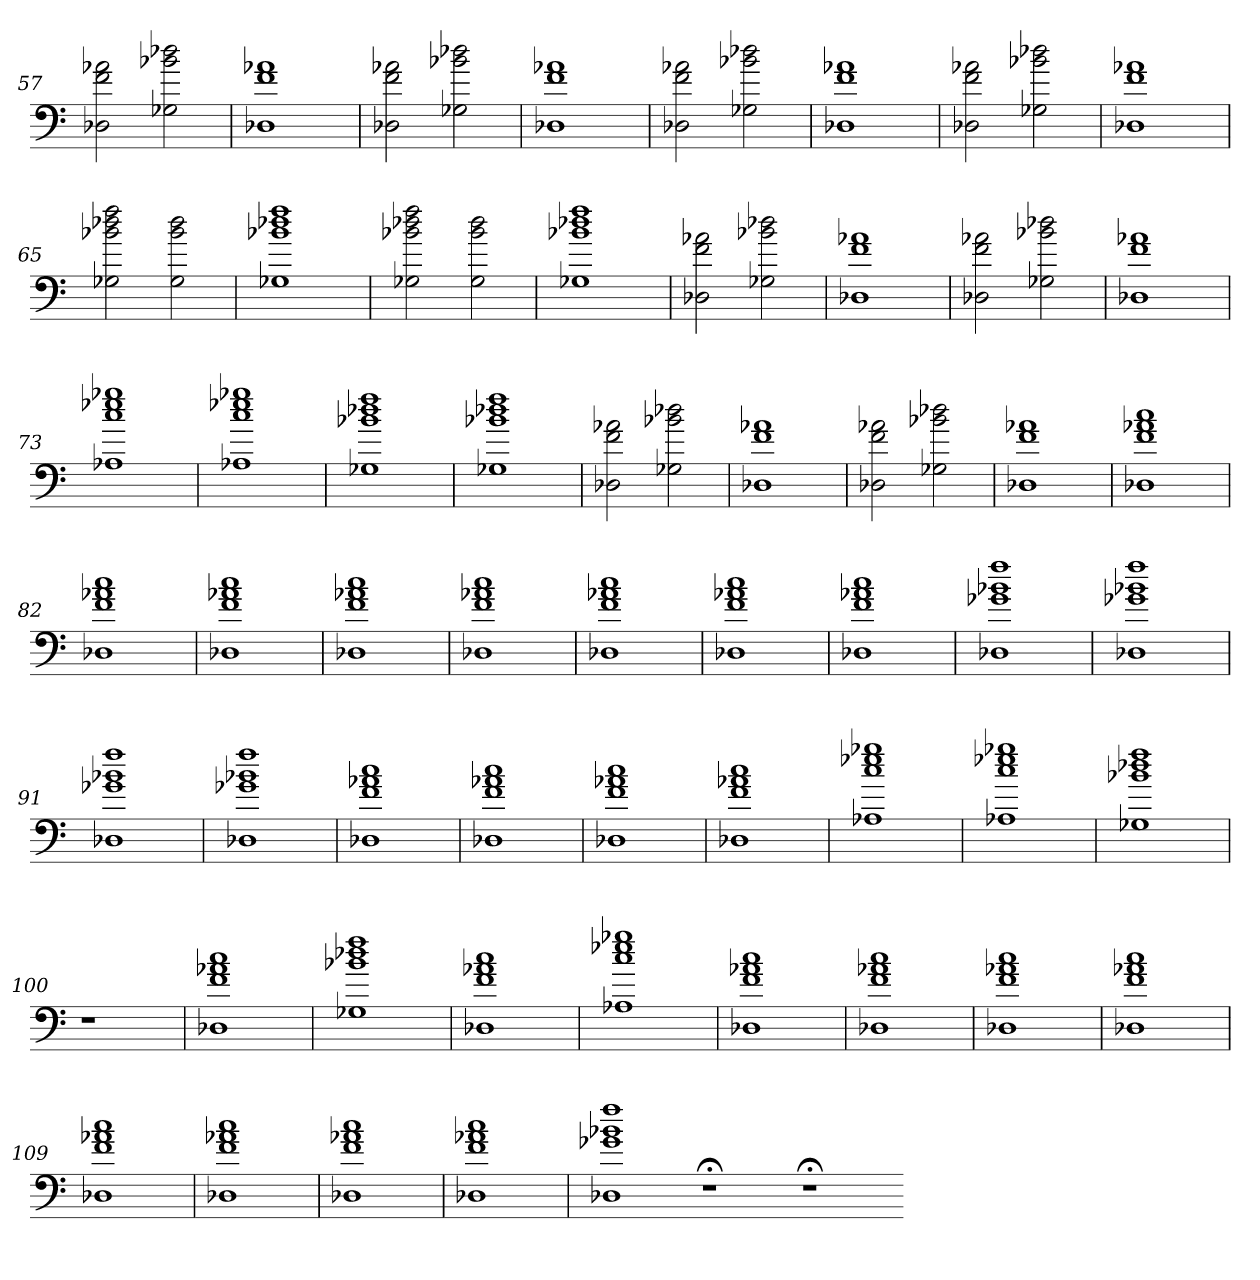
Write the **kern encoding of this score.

**kern
*part1
*staff1
=57
2D-X 2f 2a-X
2G-X 2b-X 2dd-X
=58
1D-X 1f 1a-X
=59
2D-X 2f 2a-X
2G-X 2b-X 2dd-X
=60
1D-X 1f 1a-X
=61
2D-X 2f 2a-X
2G-X 2b-X 2dd-X
=62
1D-X 1f 1a-X
=63
2D-X 2f 2a-X
2G-X 2b-X 2dd-X
=64
1D-X 1f 1a-X
=65
2G-X 2b-X 2dd-X 2ff
2G- 2b- 2dd-
=66
1G-X 1b-X 1dd-X 1ff
=67
2G-X 2b-X 2dd-X 2ff
2G- 2b- 2dd-
=68
1G-X 1b-X 1dd-X 1ff
=69
2D-X 2f 2a-X
2G-X 2b-X 2dd-X
=70
1D-X 1f 1a-X
=71
2D-X 2f 2a-X
2G-X 2b-X 2dd-X
=72
1D-X 1f 1a-X
=73
1A-X 1cc 1ee-X 1gg-X
=74
1A-X 1cc 1ee-X 1gg-X
=75
1G-X 1b-X 1dd-X 1ff
=76
1G-X 1b-X 1dd-X 1ff
=77
2D-X 2f 2a-X
2G-X 2b-X 2dd-X
=78
1D-X 1f 1a-X
=79
2D-X 2f 2a-X
2G-X 2b-X 2dd-X
=80
1D-X 1f 1a-X
=81
1D-X 1f 1a-X 1cc
=82
1D-X 1f 1a-X 1cc
=83
1D-X 1f 1a-X 1cc
=84
1D-X 1f 1a-X 1cc
=85
1D-X 1f 1a-X 1cc
=86
1D-X 1f 1a-X 1cc
=87
1D-X 1f 1a-X 1cc
=88
1D-X 1f 1a-X 1cc
=89
1D-X 1g-X 1b-X 1ff
=90
1D-X 1g-X 1b-X 1ff
=91
1D-X 1g-X 1b-X 1ff
=92
1D-X 1g-X 1b-X 1ff
=93
1D-X 1f 1a-X 1cc
=94
1D-X 1f 1a-X 1cc
=95
1D-X 1f 1a-X 1cc
=96
1D-X 1f 1a-X 1cc
=97
1A-X 1cc 1ee-X 1gg-X
=98
1A-X 1cc 1ee-X 1gg-X
=99
1G-X 1b-X 1dd-X 1ff
=100
1r
=101
1D-X 1f 1a-X 1cc
=102
1G-X 1b-X 1dd-X 1ff
=103
1D-X 1f 1a-X 1cc
=104
1A-X 1cc 1ee-X 1gg-X
=105
1D-X 1f 1a-X 1cc
=106
1D-X 1f 1a-X 1cc
=107
1D-X 1f 1a-X 1cc
=108
1D-X 1f 1a-X 1cc
=109
1D-X 1f 1a-X 1cc
=110
1D-X 1f 1a-X 1cc
=111
1D-X 1f 1a-X 1cc
=112
1D-X 1f 1a-X 1cc
=113
1D-X 1g-X 1b-X 1ff
1r;<
1r;<
=-
*-
